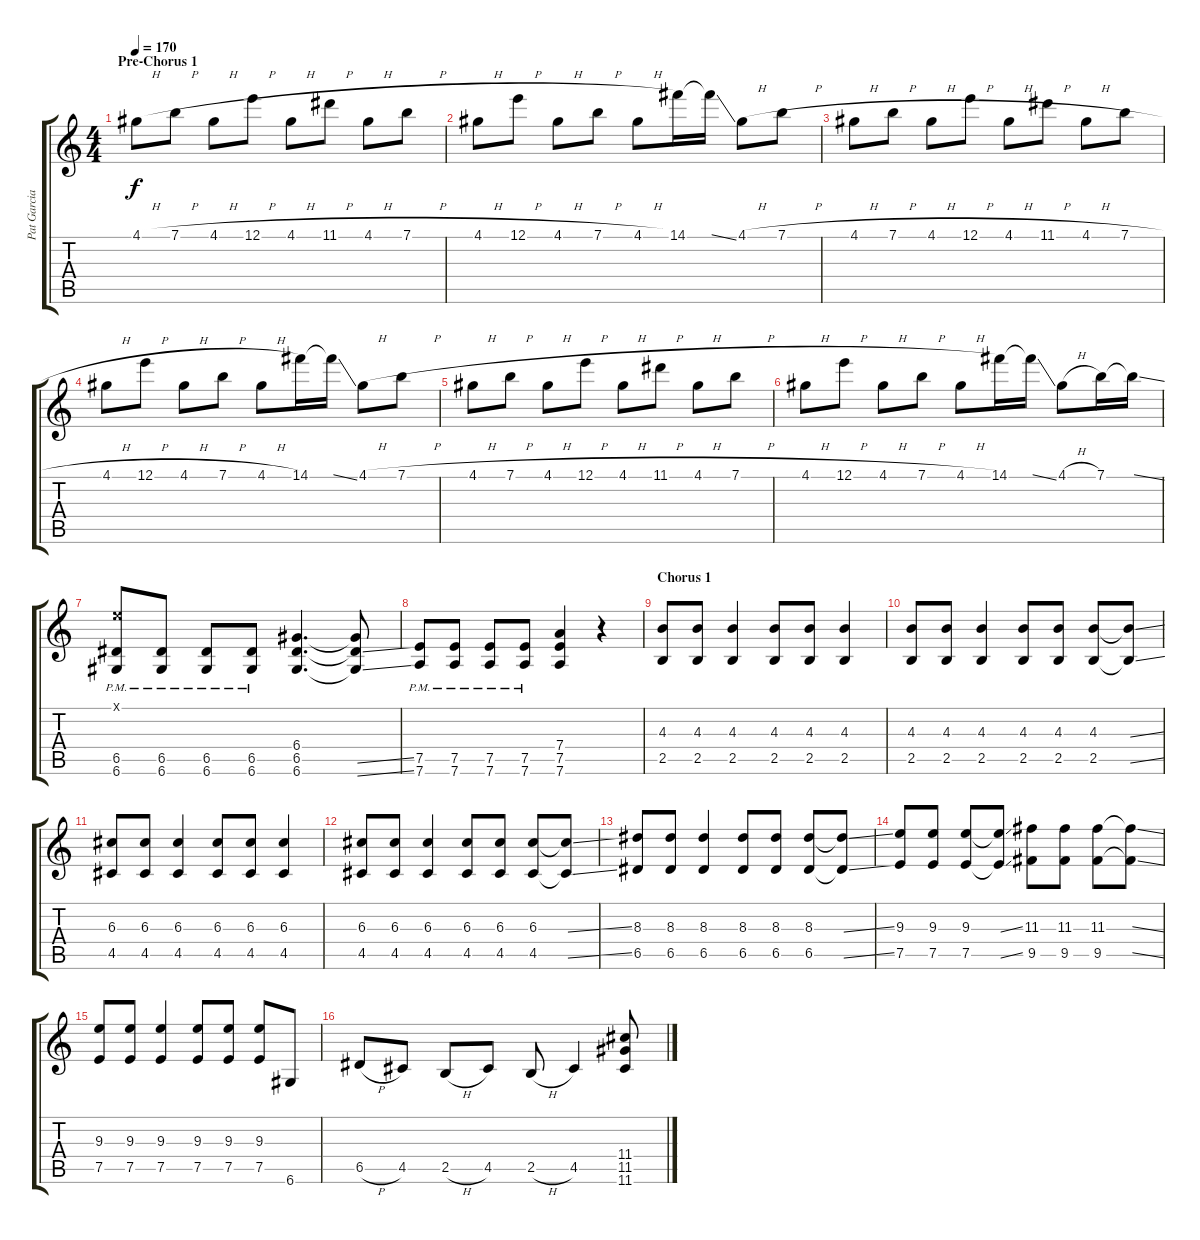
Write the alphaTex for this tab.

\track ("Pat Garcia" "Pat Garcia") {instrument overdrivenguitar}
\staff {score tabs}
\tuning (E4 B3 G3 D3 A2 D2) {hide}
\ts (4 4)
\section ("" "Pre-Chorus 1")
\tempo 170
\clef g2
\ks c
4.1{h}.8{dy f} 7.1{h}.8 4.1{h}.8 12.1{h}.8 4.1{h}.8 11.1{h}.8 4.1{h}.8 7.1{h}.8 |
4.1{h}.8 12.1{h}.8 4.1{h}.8 7.1{h}.8 4.1{h}.8 14.1.16 14.1{ss t}.16 4.1{h}.8 7.1{h}.8 |
4.1{h}.8 7.1{h}.8 4.1{h}.8 12.1{h}.8 4.1{h}.8 11.1{h}.8 4.1{h}.8 7.1{h}.8 |
4.1{h}.8 12.1{h}.8 4.1{h}.8 7.1{h}.8 4.1{h}.8 14.1.16 14.1{ss t}.16 4.1{h}.8 7.1{h}.8 |
4.1{h}.8 7.1{h}.8 4.1{h}.8 12.1{h}.8 4.1{h}.8 11.1{h}.8 4.1{h}.8 7.1{h}.8 |
4.1{h}.8 12.1{h}.8 4.1{h}.8 7.1{h}.8 4.1{h}.8 14.1.16 14.1{ss t}.16 4.1{h}.8 7.1.16 7.1{ss t}.16 |
(0.1{x} 6.5{pm} 6.6).8 (6.5{pm} 6.6).8 (6.5{pm} 6.6).8 (6.5{pm} 6.6).8 (6.4 6.5 6.6).4{d} (6.4{t} 6.5{ss t} 6.6{ss t}).8 |
(7.5{pm} 7.6).8 (7.5{pm} 7.6).8 (7.5{pm} 7.6).8 (7.5{pm} 7.6).8 (7.4 7.5 7.6).4 r.4 |
\section ("" "Chorus 1")
(4.3 2.5).8 (4.3 2.5).8 (4.3 2.5).4 (4.3 2.5).8 (4.3 2.5).8 (4.3 2.5).4 |
(4.3 2.5).8 (4.3 2.5).8 (4.3 2.5).4 (4.3 2.5).8 (4.3 2.5).8 (4.3 2.5).8 (4.3{ss t} 2.5{ss t}).8 |
(6.3 4.5).8 (6.3 4.5).8 (6.3 4.5).4 (6.3 4.5).8 (6.3 4.5).8 (6.3 4.5).4 |
(6.3 4.5).8 (6.3 4.5).8 (6.3 4.5).4 (6.3 4.5).8 (6.3 4.5).8 (6.3 4.5).8 (6.3{ss t} 4.5{ss t}).8 |
(8.3 6.5).8 (8.3 6.5).8 (8.3 6.5).4 (8.3 6.5).8 (8.3 6.5).8 (8.3 6.5).8 (8.3{ss t} 6.5{ss t}).8 |
(9.3 7.5).8 (9.3 7.5).8 (9.3 7.5).8 (9.3{ss t} 7.5{ss t}).8 (11.3 9.5).8 (11.3 9.5).8 (11.3 9.5).8 (11.3{ss t} 9.5{ss t}).8 |
(9.3 7.5).8 (9.3 7.5).8 (9.3 7.5).4 (9.3 7.5).8 (9.3 7.5).8 (9.3 7.5).8 6.6.8 |
6.5{h}.8 4.5.8 2.5{h}.8 4.5.8 2.5{h}.8 4.5.4 (11.4 11.5 11.6).8
